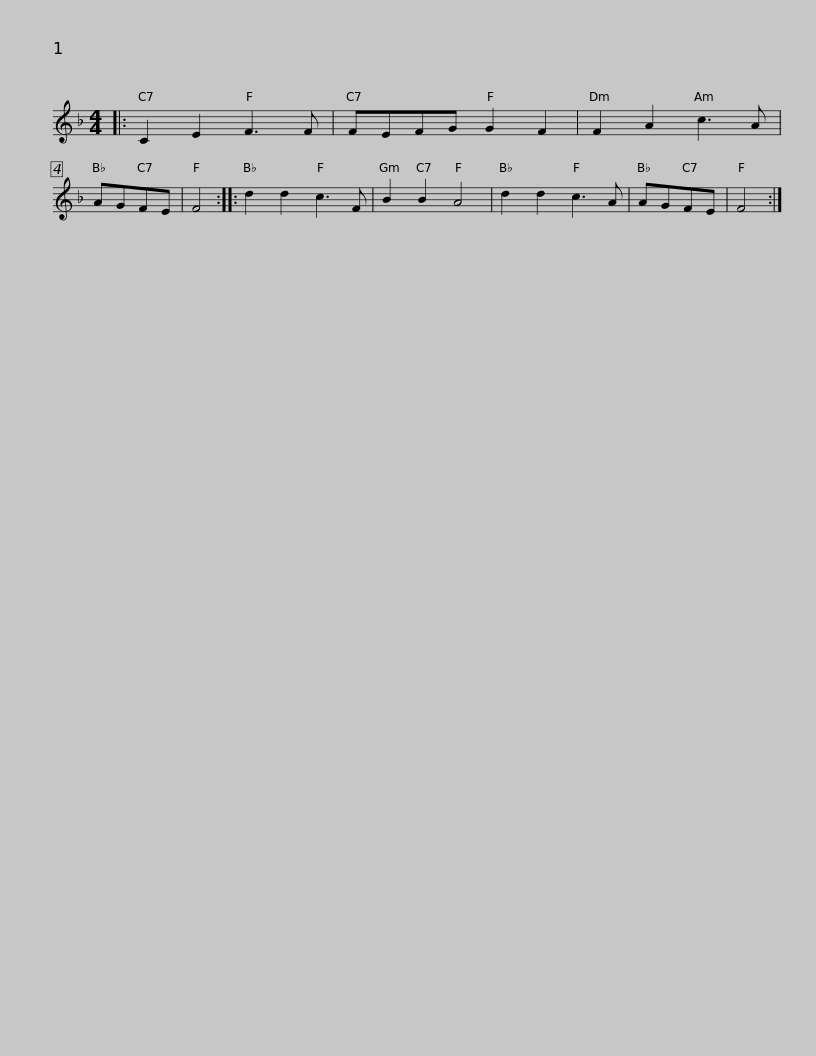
X:1
L:1/8
M:4/4
I:linebreak $
K:F
V:1 treble
V:1
|: C2 E2 F3 F | FEFG G2 F2 | F2 A2 c3 A | AGFE | F4 :: %5
 d2 d2 c3 F | B2 B2 A4 | d2 d2 c3 A |$ AGFE | F4 :| %10
